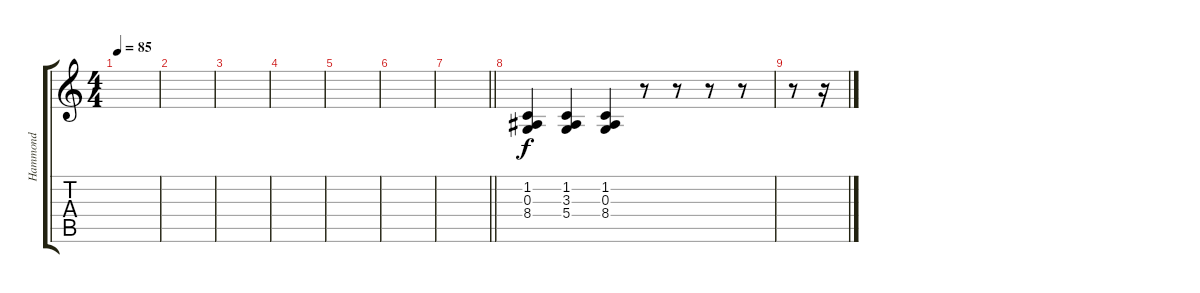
\track ("Hammond" "Hammond") {instrument drawbarorgan}
\staff {score tabs}
\tuning (E4 B3 G3 D3 A2 E2) {hide}
\ts (4 4)
\tempo 85
\clef g2
\ks c
|
|
|
|
|
|
\barLineRight lightlight
|
(1.2 0.3 8.4).4 (1.2 3.3 5.4).4 (1.2 0.3 8.4).4 r.8 r.8 r.8 r.8 |
r.8 r.16
